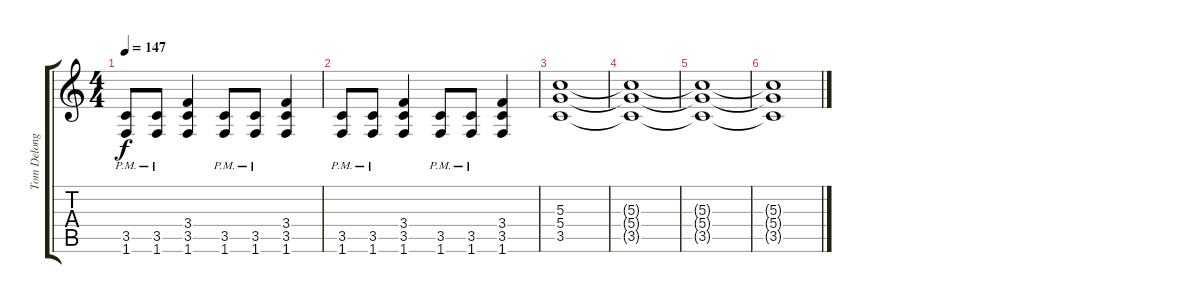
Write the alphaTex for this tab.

\track ("Tom Delonge - Guitar" "Tom Delong") {instrument distortionguitar}
\staff {score tabs}
\tuning (E4 B3 G3 D3 A2 E2) {hide}
\ts (4 4)
\tempo 147
\clef g2
\ks c
(3.5{pm} 1.6{pm}).8{dy f} (3.5{pm} 1.6{pm}).8 (3.4 3.5 1.6).4 (3.5{pm} 1.6{pm}).8 (3.5{pm} 1.6{pm}).8 (3.4 3.5 1.6).4 |
(3.5{pm} 1.6{pm}).8 (3.5{pm} 1.6{pm}).8 (3.4 3.5 1.6).4 (3.5{pm} 1.6{pm}).8 (3.5{pm} 1.6{pm}).8 (3.4 3.5 1.6).4 |
(5.3 5.4 3.5).1{volume 0} |
(5.3{t} 5.4{t} 3.5{t}).1 |
(5.3{t} 5.4{t} 3.5{t}).1 |
(5.3{t} 5.4{t} 3.5{t}).1
